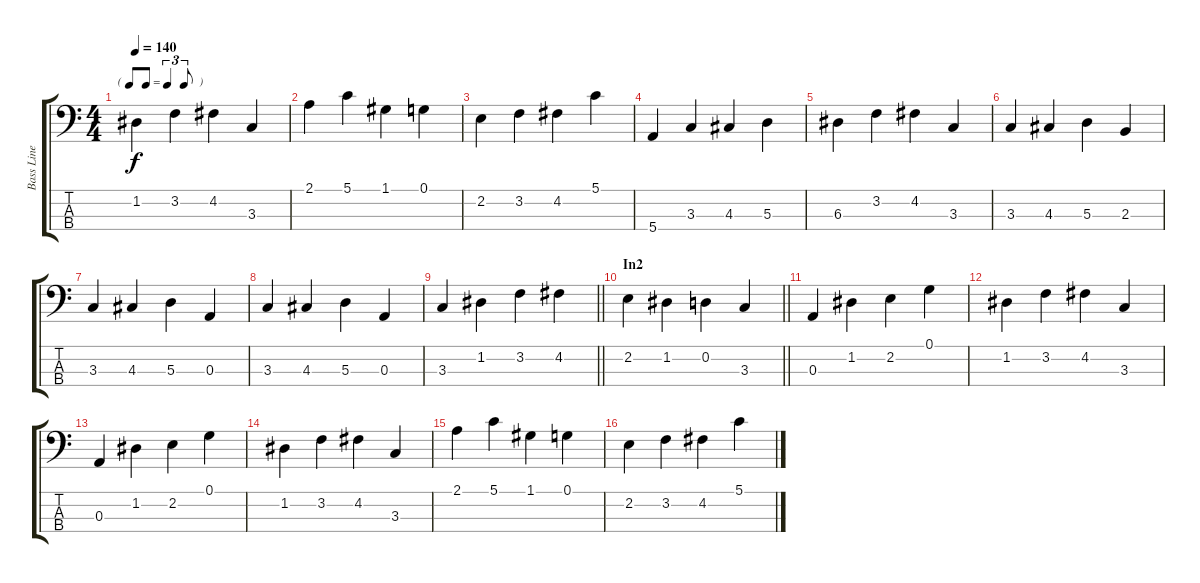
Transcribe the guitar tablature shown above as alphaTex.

\track ("Bass Line" "Bass Line") {instrument electricbasspick}
\staff {score tabs}
\tuning (G2 D2 A1 E1) {hide}
\ts (4 4)
\tf triplet8th
\tempo 140
\clef f4
\ks c
1.2.4{dy f} 3.2.4 4.2.4 3.3.4 |
2.1.4 5.1.4 1.1.4 0.1.4 |
2.2.4 3.2.4 4.2.4 5.1.4 |
5.4.4 3.3.4 4.3.4 5.3.4 |
6.3.4 3.2.4 4.2.4 3.3.4 |
3.3.4 4.3.4 5.3.4 2.3.4 |
3.3.4 4.3.4 5.3.4 0.3.4 |
3.3.4 4.3.4 5.3.4 0.3.4 |
\barLineRight lightlight
3.3.4 1.2.4 3.2.4 4.2.4 |
\section ("" "In2")
\barLineRight lightlight
2.2.4 1.2.4 0.2.4 3.3.4 |
0.3.4 1.2.4 2.2.4 0.1.4 |
1.2.4 3.2.4 4.2.4 3.3.4 |
0.3.4 1.2.4 2.2.4 0.1.4 |
1.2.4 3.2.4 4.2.4 3.3.4 |
2.1.4 5.1.4 1.1.4 0.1.4 |
2.2.4 3.2.4 4.2.4 5.1.4
